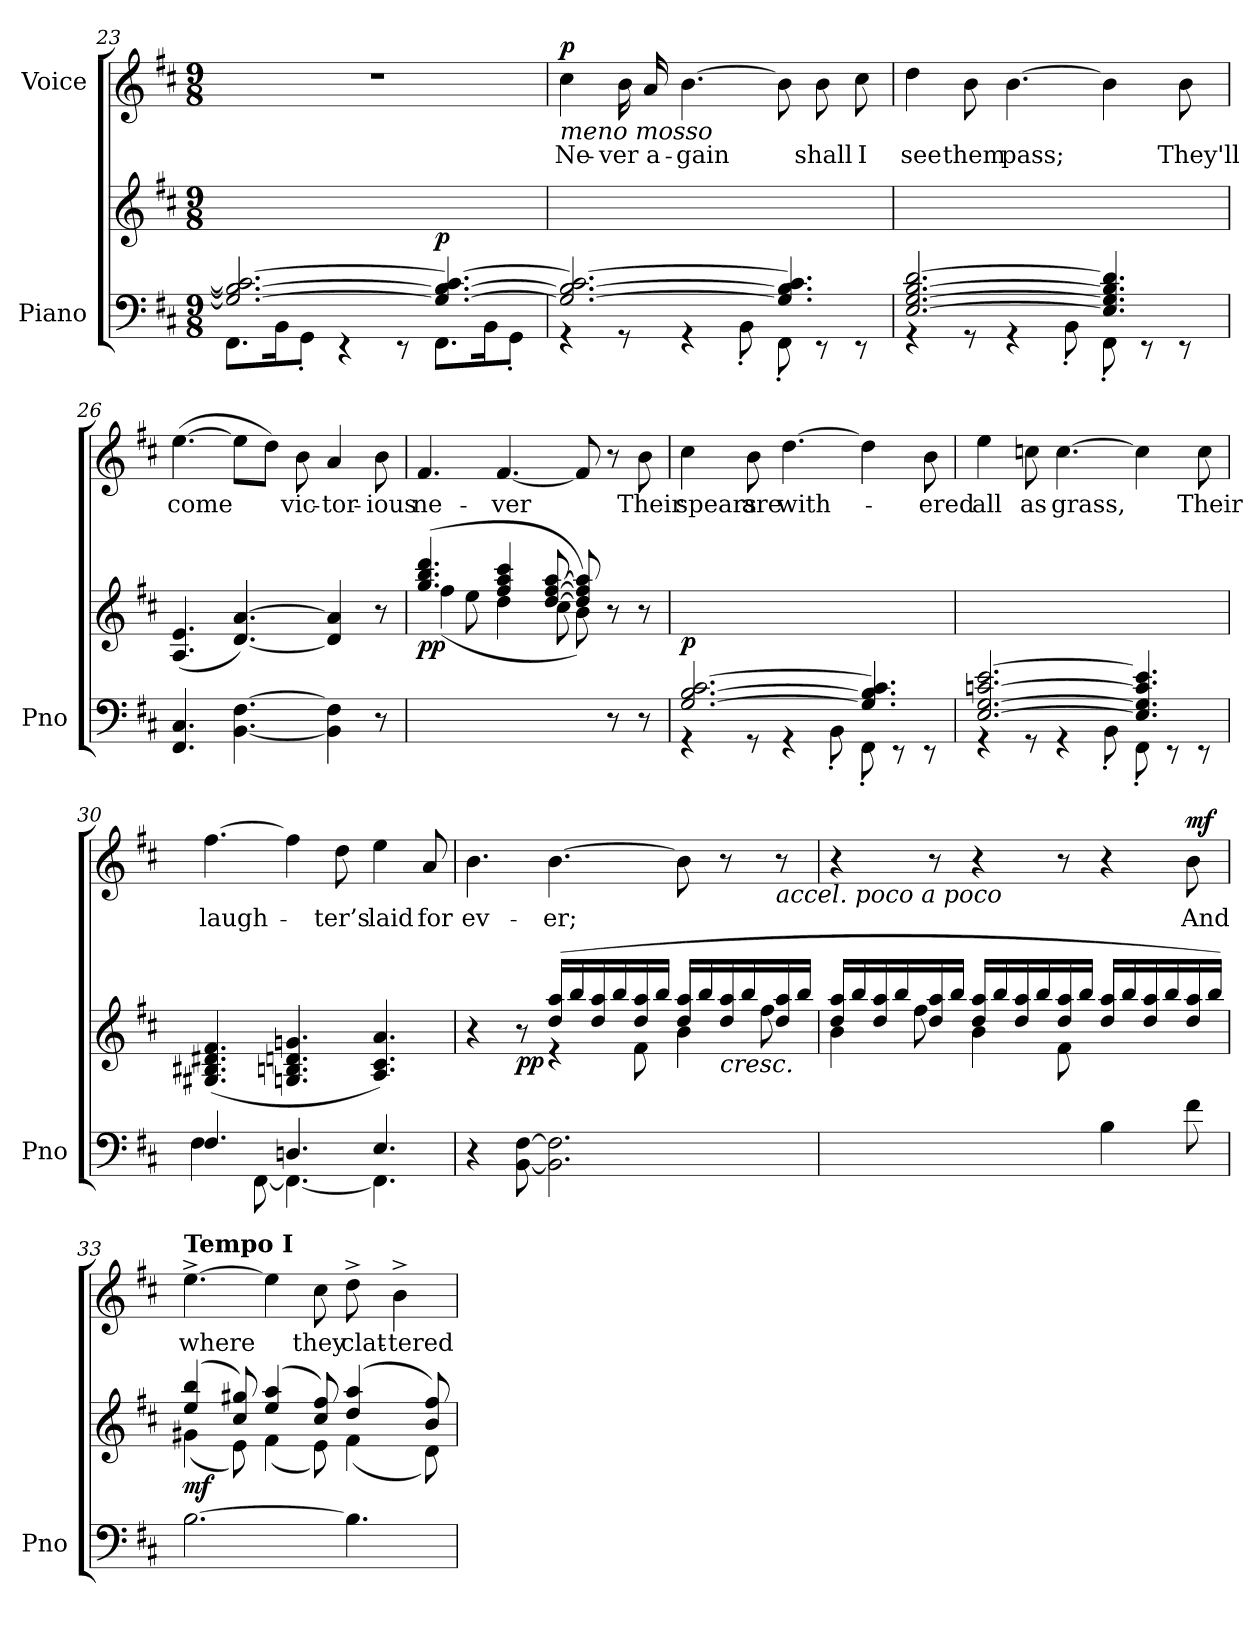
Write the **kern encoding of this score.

**kern	**kern	**dynam	**kern	**text	**dynam
*part2	*part2	*part2	*part1	*part1	*part1
*staff3	*staff2	*staff2/3	*staff1	*staff1	*staff1
*I"Piano	*	*	*I"Voice	*	*
*I'Pno	*	*	*	*	*
!!LO:LB:g=z
*clefF4	*clefG2	*	*clefG2	*	*
*k[f#c#]	*k[f#c#]	*	*k[f#c#]	*	*
*M9/8	*M9/8	*	*M9/8	*	*
=23	=23	=23	=23	=23	=23
*^	*	*	*	*	*
2.G/_ 2.B/_ 2.c#/_	8.FF#\L	2.ryy	.	8%9r	.	.
.	16BB\K	.	.	.	.	.
.	8GG'<\J	.	.	.	.	.
.	4r	.	.	.	.	.
.	8r	.	.	.	.	.
!	!	!	!LO:DY:b	!	!	!
4.G/_ 4.B/_ 4.c#/_	8.FF#\L	4.ryy	p	.	.	.
.	16BB\K	.	.	.	.	.
.	8GG'<\J	.	.	.	.	.
!!LO:LB:g=z
=24	=24	=24	=24	=24	=24	=24
!	!	!	!	!LO:TX:b:i:t=meno mosso	!	!
!	!	!	!	!	!LO:LY:b	!LO:DY:a
2.G/_ 2.B/_ 2.c#/_	4r	1ryy	.	4cc#\	Ne-	p
!	!	!	!	!	!LO:LY:b	!
.	8r	.	.	16b\	-ver	.
!	!	!	!	!	!LO:LY:b	!
.	.	.	.	16a/	a-	.
!	!	!	!	!	!LO:LY:b	!
.	4r	.	.	[4.b\	-gain	.
.	8BB'<\	.	.	.	.	.
4.G/] 4.B/] 4.c#/]	8FF#'<\	.	.	8b\]	.	.
!	!	!	!	!	!LO:LY:b	!
.	8r	.	.	8b\	shall	.
!	!	!	!	!	!LO:LY:b	!
.	8r	8ryy	.	8cc#\	I	.
=25	=25	=25	=25	=25	=25	=25
!	!	!	!	!	!LO:LY:b	!
[>2.E/ [2.G/ [2.B/ [2.d/	4r	1ryy	.	4dd\	see	.
!	!	!	!	!	!LO:LY:b	!
.	8r	.	.	8b\	them	.
!	!	!	!	!	!LO:LY:b	!
.	4r	.	.	[4.b\	pass;	.
.	8BB'<\	.	.	.	.	.
4.E/] 4.G/] 4.B/] 4.d/]	8FF#'<\	.	.	4b\]	.	.
.	8r	.	.	.	.	.
!	!	!	!	!	!LO:LY:b	!
.	8r	8ryy	.	8b\	They'll	.
=26	=26	=26	=26	=26	=26	=26
!	!	!	!	!	!LO:LY:b	!
*v	*v	*	*	*	*	*
4.FF#/ 4.C#/	(>4.A/ 4.e/	.	([4.ee\	come	.
[4.BB\ [4.F#\	[4.d/ [4.a/)	.	8ee\L]	.	.
.	.	.	8dd\J)	.	.
!	!	!	!	!LO:LY:b	!
.	.	.	8b\	vic-	.
!	!	!	!	!LO:LY:b	!
4BB\] 4F#\]	4d/] 4a/]	.	4a/	-tor-	.
!	!	!	!	!LO:LY:b	!
8r	8r	.	8b\	-ious	.
!!LO:LB:g=z
=27	=27	=27	=27	=27	=27
*	*^	*	*	*	*
!	!	!	!LO:DY:b	!	!LO:LY:b	!
2..ryy	(>4.gg/ 4.bb/ 4.ddd/	(<4ff#\	pp	4.f#/	ne-	.
.	.	8ee\	.	.	.	.
!	!	!	!	!	!LO:LY:b	!
.	4ff#/ 4aa/ 4ccc#/	4dd\	.	[4.f#/	-ver	.
.	[>8dd/ [8ff#/ [8aa/	8cc#\	.	.	.	.
.	8dd/] 8ff#/] 8aa/]	8b\))	.	8f#/]	.	.
8r	8r	4ryy	.	8r	.	.
!	!	!	!	!	!LO:LY:b	!
8r	8r	.	.	8b\	Their	.
*	*v	*v	*	*	*	*
=28	=28	=28	=28	=28	=28
*^	*	*	*	*	*
!	!	!	!LO:DY:b	!	!LO:LY:b	!
[<2.G/ [2.B/ [2.c#/	4r	1ryy	p	4cc#\	spears	.
!	!	!	!	!	!LO:LY:b	!
.	8r	.	.	8b\	are	.
!	!	!	!	!	!LO:LY:b	!
.	4r	.	.	[4.dd\	with-	.
.	8BB'<\	.	.	.	.	.
4.G/] 4.B/] 4.c#/]	8FF#'<\	.	.	4dd\]	.	.
.	8r	.	.	.	.	.
!	!	!	!	!	!LO:LY:b	!
.	8r	8ryy	.	8b\	-ered	.
=29	=29	=29	=29	=29	=29	=29
!	!	!	!	!	!LO:LY:b	!
[>2.E/ [2.G/ [2.cn/ [2.e/	4r	1ryy	.	4ee\	all	.
!	!	!	!	!	!LO:LY:b	!
.	8r	.	.	8ccn\	as	.
!	!	!	!	!	!LO:LY:b	!
.	4r	.	.	[4.cc\	grass,	.
.	8BB'<\	.	.	.	.	.
4.E/] 4.G/] 4.c/] 4.e/]	8FF#'<\	.	.	4cc\]	.	.
.	8r	.	.	.	.	.
!	!	!	!	!	!LO:LY:b	!
.	8r	8ryy	.	8cc\	Their	.
=30	=30	=30	=30	=30	=30	=30
!	!LO:N:head=solid	!	!	!	!LO:LY:b	!
4.F#/	4F#\	(>4.G#X/ 4.B#X/ 4.d#X/ 4.f#/	.	[4.ff#\	laugh-	.
.	[8FF#\	.	.	.	.	.
4.Dn/	4.FF#\_	4.Gn/ 4.Bn/ 4.dn/ 4.gn/	.	4ff#\]	.	.
!	!	!	!	!	!LO:LY:b	!
.	.	.	.	8dd\	-ter’s	.
!	!	!	!	!	!LO:LY:b	!
4.E/	4.FF#\]	4.A/ 4.c#/ 4.a/)	.	4ee\	laid	.
!	!	!	!	!	!LO:LY:b	!
.	.	.	.	8a/	for	.
*v	*v	*	*	*	*	*
!!LO:PB:g=z
=31	=31	=31	=31	=31	=31
*	*^	*	*	*	*
!	!	!	!	!	!LO:LY:b	!
4r	4r	4.ryy	.	4.b\	ev-	.
!	!	!	!LO:DY:b	!	!	!
[8BB\ [8F#\	8r	.	pp	.	.	.
!	!	!	!	!	!LO:LY:b	!
2.BB\] 2.F#\]	(16dd/ 16aa/LL	4r	.	[4.b\	-er;	.
.	16bb/	.	.	.	.	.
.	16dd/ 16aa/	.	.	.	.	.
.	16bb/	.	.	.	.	.
.	16dd/ 16aa/	8f#\	.	.	.	.
.	16bb/JJ	.	.	.	.	.
.	16dd/ 16aa/LL	4b\	.	8b\]	.	.
.	16bb/	.	.	.	.	.
!	!LO:TX:b:i:t=cresc.	!	!	!	!	!
.	16dd/ 16aa/	.	.	8r	.	.
.	16bb/	.	.	.	.	.
!	!	!	!	!LO:TX:b:i:t=accel.    poco    a    poco	!	!
.	16dd/ 16aa/	8ff#\	.	8r	.	.
.	16bb/JJ	.	.	.	.	.
=32	=32	=32	=32	=32	=32	=32
2.ryy	16dd/ 16aa/LL	4b\	.	4r	.	.
.	16bb/	.	.	.	.	.
.	16dd/ 16aa/	.	.	.	.	.
.	16bb/	.	.	.	.	.
.	16dd/ 16aa/	8ff#\	.	8r	.	.
.	16bb/JJ	.	.	.	.	.
.	16dd/ 16aa/LL	4b\	.	4r	.	.
.	16bb/	.	.	.	.	.
.	16dd/ 16aa/	.	.	.	.	.
.	16bb/	.	.	.	.	.
.	16dd/ 16aa/	8f#\	.	8r	.	.
.	16bb/JJ	.	.	.	.	.
4B\	16dd/ 16aa/LL	4.ryy	.	4r	.	.
.	16bb/	.	.	.	.	.
.	16dd/ 16aa/	.	.	.	.	.
.	16bb/	.	.	.	.	.
!	!	!	!	!	!LO:LY:b	!LO:DY:a
8f#\	16dd/ 16aa/	.	.	8b\	And	mf
.	16bb/JJ)	.	.	.	.	.
!!LO:PB:g=z
=33	=33	=33	=33	=33	=33	=33
!	!	!	!	!LO:TX:a:B:t=Tempo I	!	!
!	!	!	!LO:DY:b	!	!LO:LY:b	!
[2.B\	(4ee/ 4bb/	(4g#X\	mf	[4.ee^\	where	.
.	8cc#/ 8gg#X/)	8e\)	.	.	.	.
.	(4ee/ 4aa/	(4f#\	.	4ee\]	.	.
!	!	!	!	!	!LO:LY:b	!
.	8cc#/ 8ff#/)	8e\)	.	8cc#\	they	.
!	!	!	!	!	!LO:LY:b	!
4.B\]	(4dd/ 4aa/	(4f#\	.	8dd^\	clat-	.
!	!	!	!	!	!LO:LY:b	!
.	.	.	.	4b^\	-tered	.
.	8b/ 8ff#/)	8d\)	.	.	.	.
*	*v	*v	*	*	*	*
=	=	=	=	=	=
*-	*-	*-	*-	*-	*-
